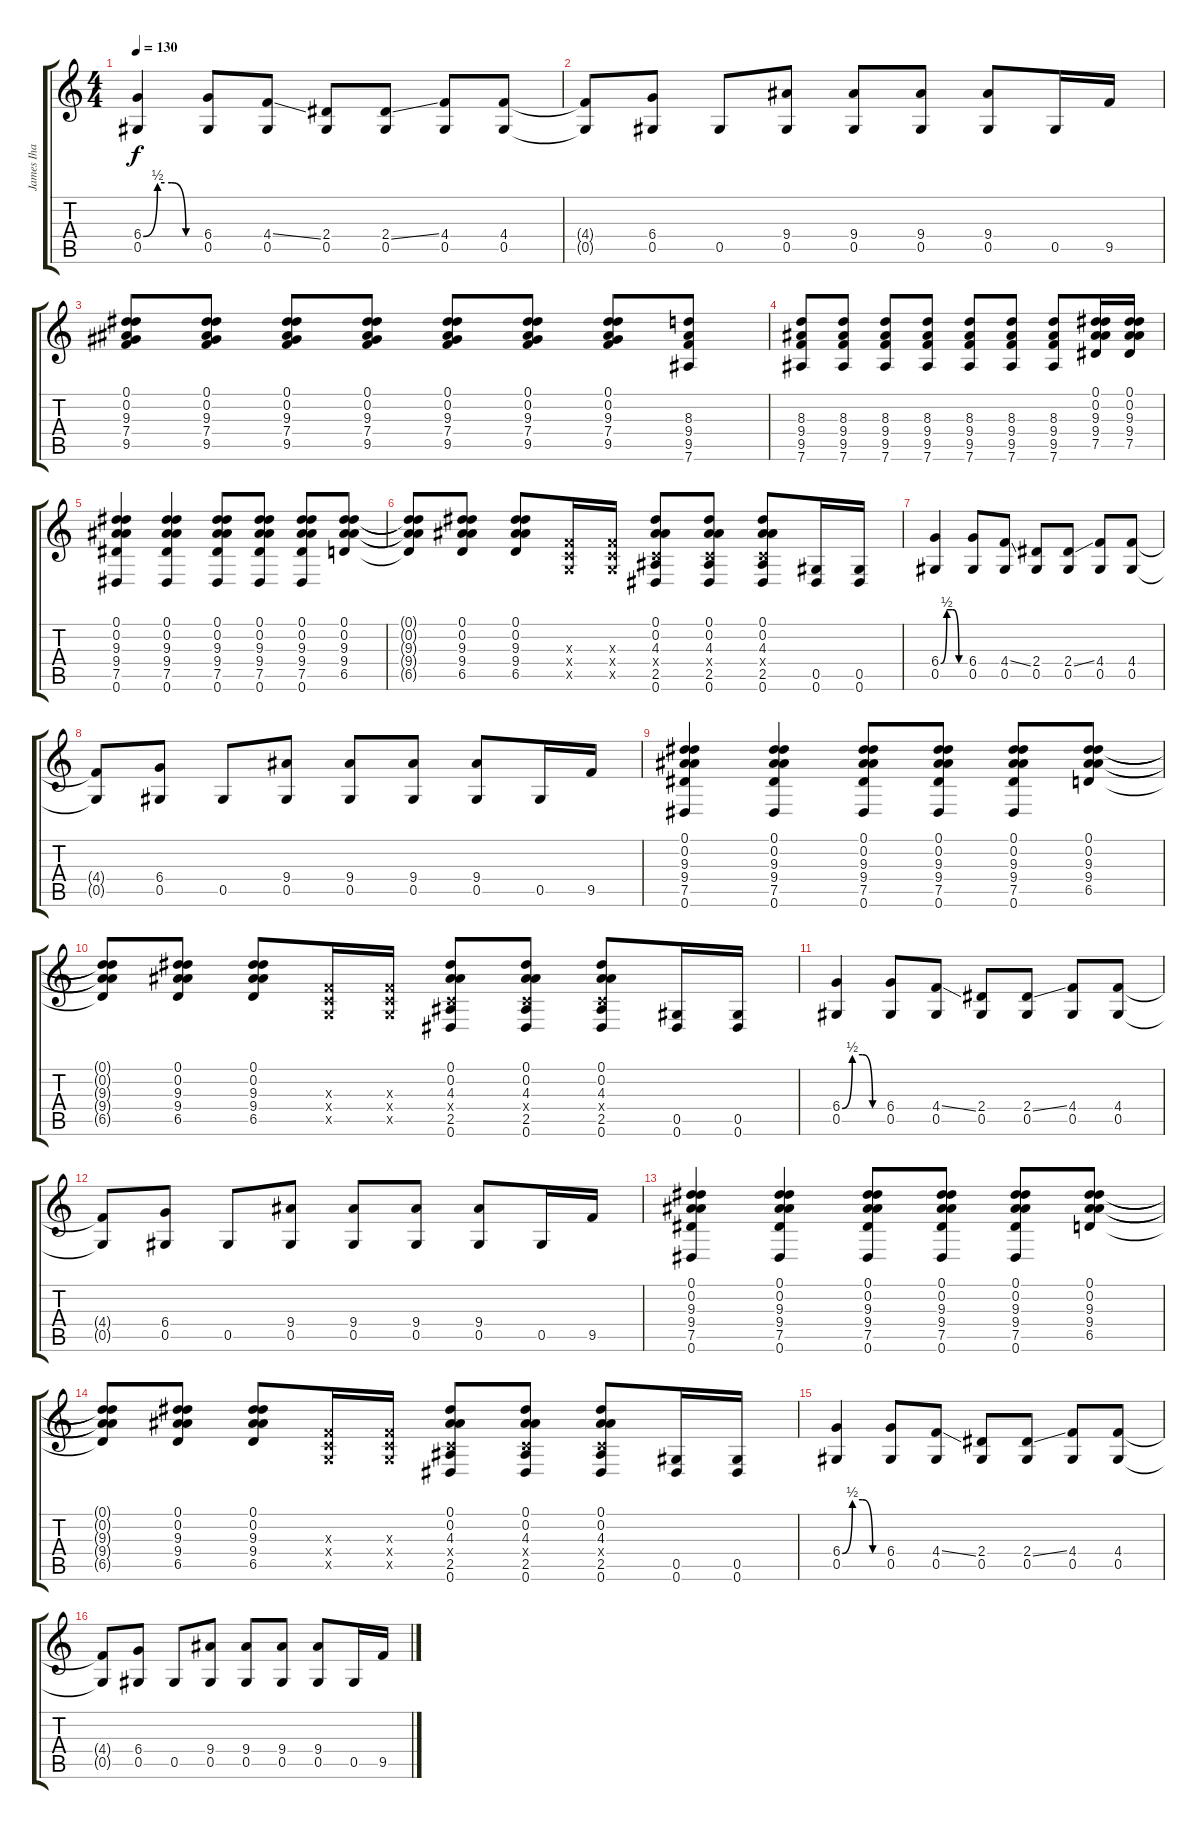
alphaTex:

\track ("James Iha (Acoustic Guitar)" "James Iha ") {instrument acousticguitarnylon}
\staff {score tabs}
\tuning (Eb4 Bb3 Gb3 Db3 Ab2 Eb2) {hide}
\ts (4 4)
\tempo 130
\clef g2
\ks c
(6.4{be (custom 0 0 15 2 30 2 45 0 60 0)} 0.5).4{dy f} (6.4 0.5).8 (4.4{ss} 0.5).8 (2.4 0.5).8 (2.4{ss} 0.5).8 (4.4 0.5).8 (4.4 0.5).8 |
(4.4{t} 0.5{t}).8 (6.4 0.5).8 0.5.8 (9.4 0.5).8 (9.4 0.5).8 (9.4 0.5).8 (9.4 0.5).8 0.5.16 9.5.16 |
(0.1 0.2 9.3 7.4 9.5).8 (0.1 0.2 9.3 7.4 9.5).8 (0.1 0.2 9.3 7.4 9.5).8 (0.1 0.2 9.3 7.4 9.5).8 (0.1 0.2 9.3 7.4 9.5).8 (0.1 0.2 9.3 7.4 9.5).8 (0.1 0.2 9.3 7.4 9.5).8 (8.3 9.4 9.5 7.6).8 |
(8.3 9.4 9.5 7.6).8 (8.3 9.4 9.5 7.6).8 (8.3 9.4 9.5 7.6).8 (8.3 9.4 9.5 7.6).8 (8.3 9.4 9.5 7.6).8 (8.3 9.4 9.5 7.6).8 (8.3 9.4 9.5 7.6).8 (0.1 0.2 9.3 9.4 7.5).16 (0.1 0.2 9.3 9.4 7.5).16 |
(0.1 0.2 9.3 9.4 7.5 0.6).4 (0.1 0.2 9.3 9.4 7.5 0.6).4 (0.1 0.2 9.3 9.4 7.5 0.6).8 (0.1 0.2 9.3 9.4 7.5 0.6).8 (0.1 0.2 9.3 9.4 7.5 0.6).8 (0.1 0.2 9.3 9.4 6.5).8 |
(0.1{t} 0.2{t} 9.3{t} 9.4{t} 6.5{t}).8 (0.1 0.2 9.3 9.4 6.5).8 (0.1 0.2 9.3 9.4 6.5).8 (-1.3{x} -1.4{x} -1.5{x}).16 (-1.3{x} -1.4{x} -1.5{x}).16 (0.1 0.2 4.3 -1.4{x} 2.5 0.6).8 (0.1 0.2 4.3 -1.4{x} 2.5 0.6).8 (0.1 0.2 4.3 -1.4{x} 2.5 0.6).8 (0.5 0.6).16 (0.5 0.6).16 |
(6.4{be (custom 0 0 15 2 30 2 45 0 60 0)} 0.5).4 (6.4 0.5).8 (4.4{ss} 0.5).8 (2.4 0.5).8 (2.4{ss} 0.5).8 (4.4 0.5).8 (4.4 0.5).8 |
(4.4{t} 0.5{t}).8 (6.4 0.5).8 0.5.8 (9.4 0.5).8 (9.4 0.5).8 (9.4 0.5).8 (9.4 0.5).8 0.5.16 9.5.16 |
(0.1 0.2 9.3 9.4 7.5 0.6).4 (0.1 0.2 9.3 9.4 7.5 0.6).4 (0.1 0.2 9.3 9.4 7.5 0.6).8 (0.1 0.2 9.3 9.4 7.5 0.6).8 (0.1 0.2 9.3 9.4 7.5 0.6).8 (0.1 0.2 9.3 9.4 6.5).8 |
(0.1{t} 0.2{t} 9.3{t} 9.4{t} 6.5{t}).8 (0.1 0.2 9.3 9.4 6.5).8 (0.1 0.2 9.3 9.4 6.5).8 (-1.3{x} -1.4{x} -1.5{x}).16 (-1.3{x} -1.4{x} -1.5{x}).16 (0.1 0.2 4.3 -1.4{x} 2.5 0.6).8 (0.1 0.2 4.3 -1.4{x} 2.5 0.6).8 (0.1 0.2 4.3 -1.4{x} 2.5 0.6).8 (0.5 0.6).16 (0.5 0.6).16 |
(6.4{be (custom 0 0 15 2 30 2 45 0 60 0)} 0.5).4 (6.4 0.5).8 (4.4{ss} 0.5).8 (2.4 0.5).8 (2.4{ss} 0.5).8 (4.4 0.5).8 (4.4 0.5).8 |
(4.4{t} 0.5{t}).8 (6.4 0.5).8 0.5.8 (9.4 0.5).8 (9.4 0.5).8 (9.4 0.5).8 (9.4 0.5).8 0.5.16 9.5.16 |
(0.1 0.2 9.3 9.4 7.5 0.6).4 (0.1 0.2 9.3 9.4 7.5 0.6).4 (0.1 0.2 9.3 9.4 7.5 0.6).8 (0.1 0.2 9.3 9.4 7.5 0.6).8 (0.1 0.2 9.3 9.4 7.5 0.6).8 (0.1 0.2 9.3 9.4 6.5).8 |
(0.1{t} 0.2{t} 9.3{t} 9.4{t} 6.5{t}).8 (0.1 0.2 9.3 9.4 6.5).8 (0.1 0.2 9.3 9.4 6.5).8 (-1.3{x} -1.4{x} -1.5{x}).16 (-1.3{x} -1.4{x} -1.5{x}).16 (0.1 0.2 4.3 -1.4{x} 2.5 0.6).8 (0.1 0.2 4.3 -1.4{x} 2.5 0.6).8 (0.1 0.2 4.3 -1.4{x} 2.5 0.6).8 (0.5 0.6).16 (0.5 0.6).16 |
(6.4{be (custom 0 0 15 2 30 2 45 0 60 0)} 0.5).4 (6.4 0.5).8 (4.4{ss} 0.5).8 (2.4 0.5).8 (2.4{ss} 0.5).8 (4.4 0.5).8 (4.4 0.5).8 |
(4.4{t} 0.5{t}).8 (6.4 0.5).8 0.5.8 (9.4 0.5).8 (9.4 0.5).8 (9.4 0.5).8 (9.4 0.5).8 0.5.16 9.5.16
